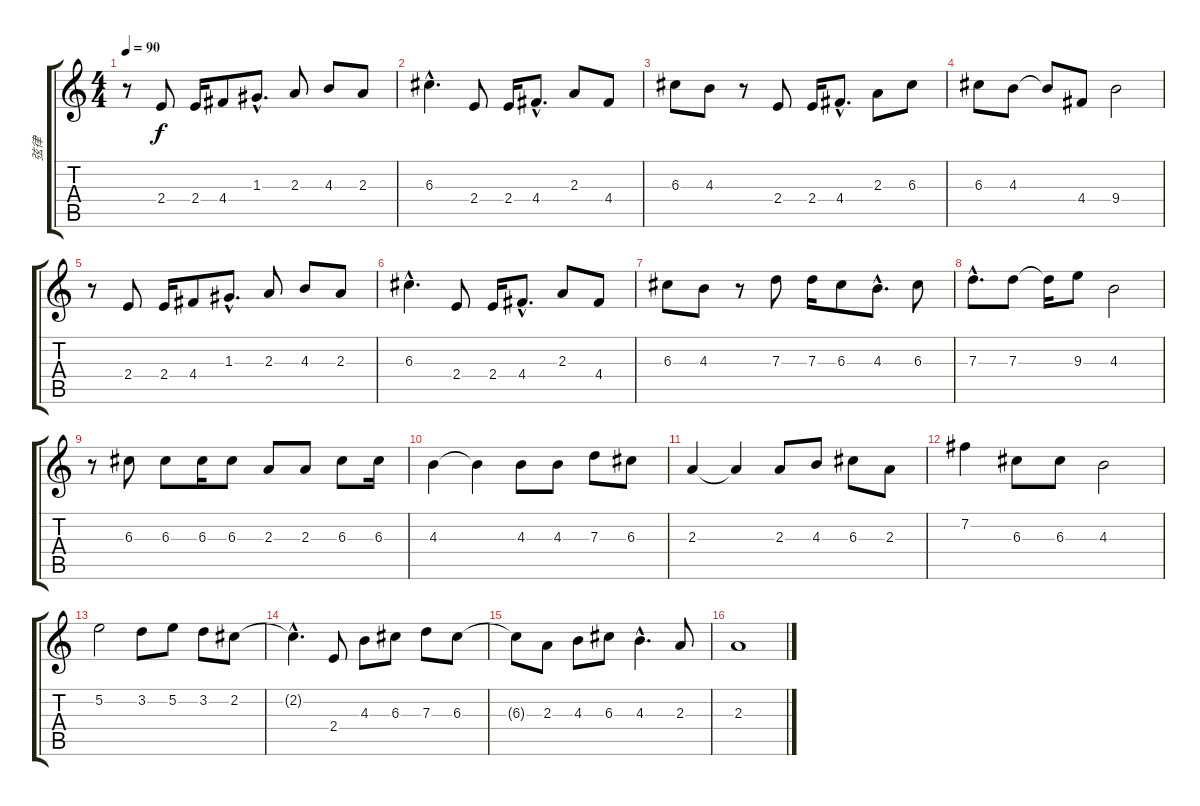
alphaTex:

\track ("弦律" "弦律") {instrument distortionguitar}
\staff {score tabs}
\tuning (E4 B3 G3 D3 A2 E2) {hide}
\ts (4 4)
\tempo 90
\clef g2
\ks c
r.8{dy f} 2.4.8 2.4.16 4.4.8 1.3{hac}.8{d} 2.3.8 4.3.8 2.3.8 |
6.3{hac}.4{d} 2.4.8 2.4.16 4.4{hac}.8{d} 2.3.8 4.4.8 |
6.3.8 4.3.8 r.8 2.4.8 2.4.16 4.4{hac}.8{d} 2.3.8 6.3.8 |
6.3.8 4.3.8 4.3{t}.8 4.4.8 9.4.2 |
r.8 2.4.8 2.4.16 4.4.8 1.3{hac}.8{d} 2.3.8 4.3.8 2.3.8 |
6.3{hac}.4{d} 2.4.8 2.4.16 4.4{hac}.8{d} 2.3.8 4.4.8 |
6.3.8 4.3.8 r.8 7.3.8 7.3.16 6.3.8 4.3{hac}.8{d} 6.3.8 |
7.3{hac}.8{d} 7.3.8 7.3{t}.16 9.3.8 4.3.2 |
r.8 6.3.8 6.3.8 6.3.16 6.3.8 2.3.8 2.3.8 6.3.8 6.3.16 |
4.3.4 4.3{t}.4 4.3.8 4.3.8 7.3.8 6.3.8 |
2.3.4 2.3{t}.4 2.3.8 4.3.8 6.3.8 2.3.8 |
7.2.4 6.3.8 6.3.8 4.3.2 |
5.2.2 3.2.8 5.2.8 3.2.8 2.2.8 |
2.2{hac t}.4{d} 2.4.8 4.3.8 6.3.8 7.3.8 6.3.8 |
6.3{t}.8 2.3.8 4.3.8 6.3.8 4.3{hac}.4{d} 2.3.8 |
2.3.1
